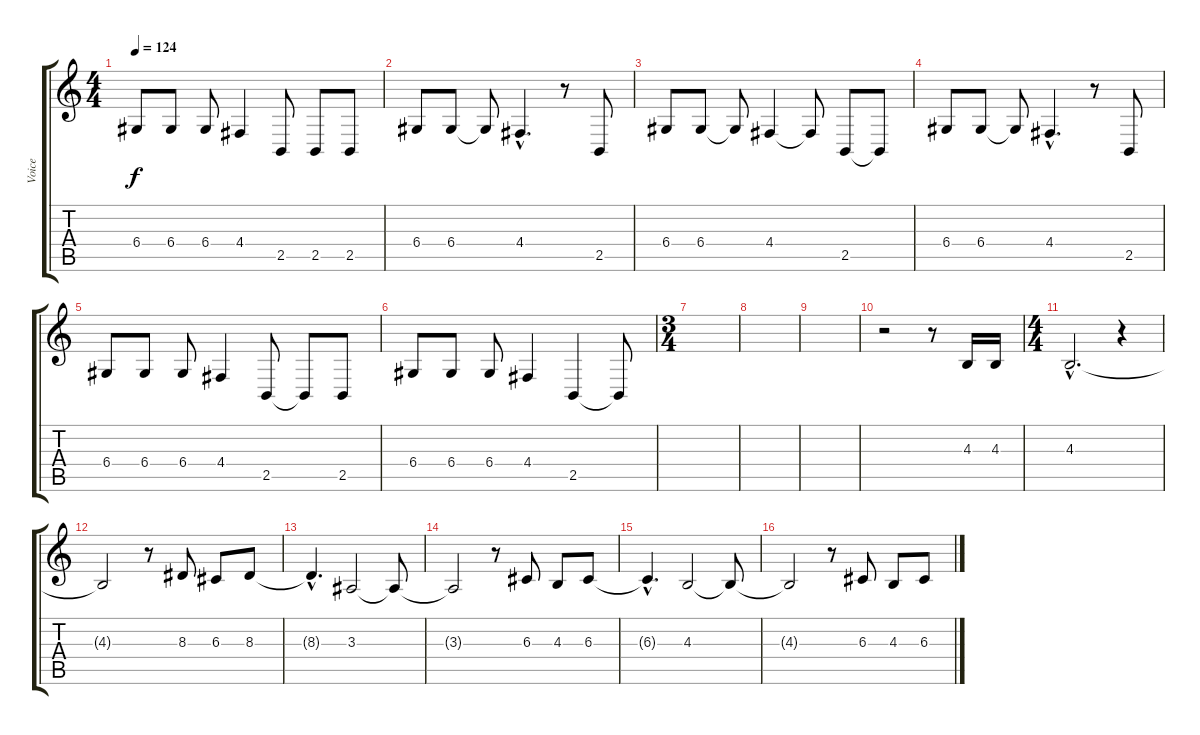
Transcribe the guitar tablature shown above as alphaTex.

\track ("Voice" "Voice") {instrument cello}
\staff {score tabs}
\tuning (E4 B3 G3 D3 A2 E2) {hide}
\ts (4 4)
\tempo 124
\clef g2
\ks c
6.4.8{dy f} 6.4.8 6.4.8 4.4.4 2.5.8 2.5.8 2.5.8 |
6.4.8 6.4.8 6.4{t}.8 4.4{hac}.4{d} r.8 2.5.8 |
6.4.8 6.4.8 6.4{t}.8 4.4.4 4.4{t}.8 2.5.8 2.5{t}.8 |
6.4.8 6.4.8 6.4{t}.8 4.4{hac}.4{d} r.8 2.5.8 |
6.4.8 6.4.8 6.4.8 4.4.4 2.5.8 2.5{t}.8 2.5.8 |
6.4.8 6.4.8 6.4.8 4.4.4 2.5.4 2.5{t}.8 |
\ts (3 4)
|
|
|
r.2{volume 13} r.8 4.3.16 4.3.16 |
\ts (4 4)
4.3{hac}.2{d} r.4 |
4.3{t}.2 r.8 8.3.8 6.3.8 8.3.8 |
8.3{hac t}.4{d} 3.3.2 3.3{t}.8 |
3.3{t}.2 r.8 6.3.8 4.3.8 6.3.8 |
6.3{hac t}.4{d} 4.3.2 4.3{t}.8 |
4.3{t}.2 r.8 6.3.8 4.3.8 6.3.8
